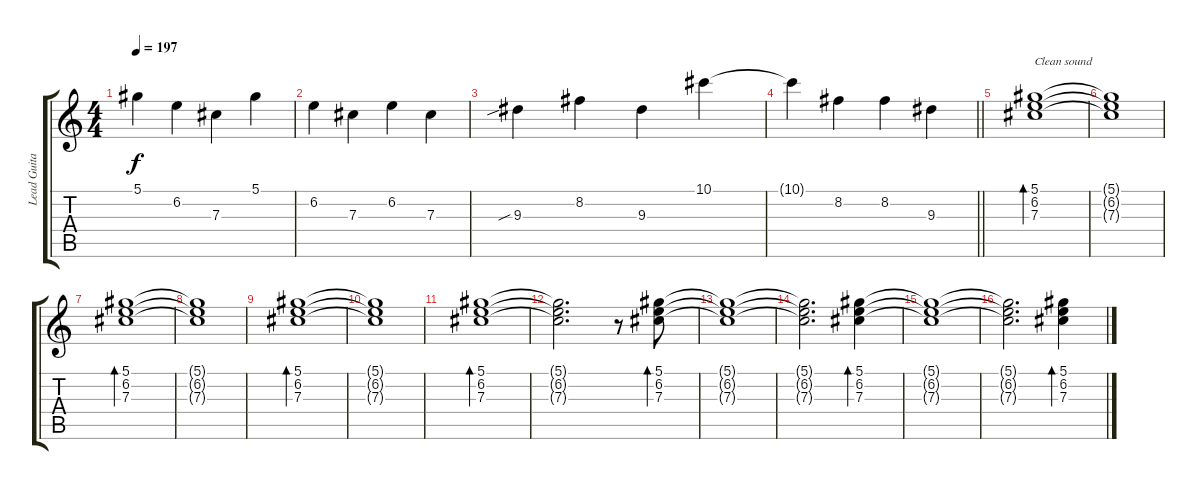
\track ("Lead Guitar" "Lead Guita") {instrument overdrivenguitar}
\staff {score tabs}
\tuning (Eb4 Bb3 Gb3 Db3 Ab2 Db2) {hide}
\ts (4 4)
\tempo 197
\clef g2
\ks c
5.1.4{dy f} 6.2.4 7.3.4 5.1.4 |
6.2.4 7.3.4 6.2.4 7.3.4 |
9.3{sib}.4 8.2.4 9.3.4 10.1.4 |
\barLineRight lightlight
10.1{t}.4 8.2.4 8.2.4 9.3.4 |
(5.1 6.2 7.3).1{bd 480 txt "Clean sound"} |
(5.1{t} 6.2{t} 7.3{t}).1 |
(5.1 6.2 7.3).1{bd 480} |
(5.1{t} 6.2{t} 7.3{t}).1 |
(5.1 6.2 7.3).1{bd 480} |
(5.1{t} 6.2{t} 7.3{t}).1 |
(5.1 6.2 7.3).1{bd 480} |
(5.1{t} 6.2{t} 7.3{t}).2{d} r.8 (5.1 6.2 7.3).8{bd 480} |
(5.1{t} 6.2{t} 7.3{t}).1 |
(5.1{t} 6.2{t} 7.3{t}).2{d} (5.1 6.2 7.3).4{bd 480} |
(5.1{t} 6.2{t} 7.3{t}).1 |
(5.1{t} 6.2{t} 7.3{t}).2{d} (5.1 6.2 7.3).4{bd 480}
